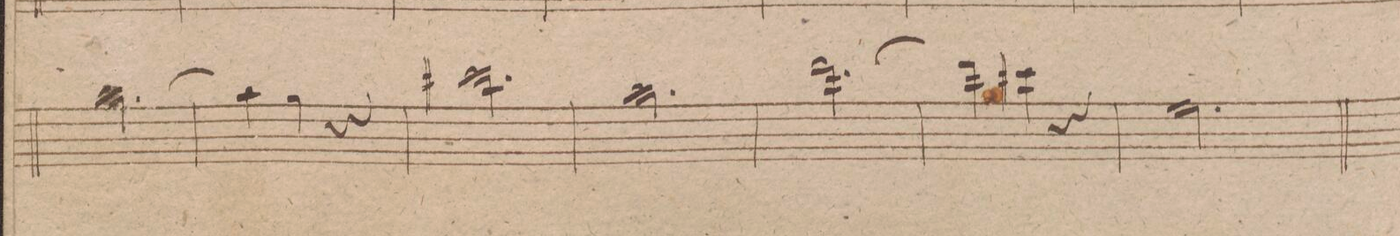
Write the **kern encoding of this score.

**kern	**dynam
*I"Oboe 1mo	*
*clefG2	*
*k[f#]	*
*M3/4	*
[2.aa\	.
=38	=38
4aa\]	.
4gg\	.
4r	.
=39	=39
2.ccc#X\	.
=40	=40
2.aa\	.
=41	=41
[2.ddd\	.
=42	=42
4ddd\]	.
4ccc#X\	.
4r	.
=43	=43
2.ee\	.
=44	=44
*-	*-
